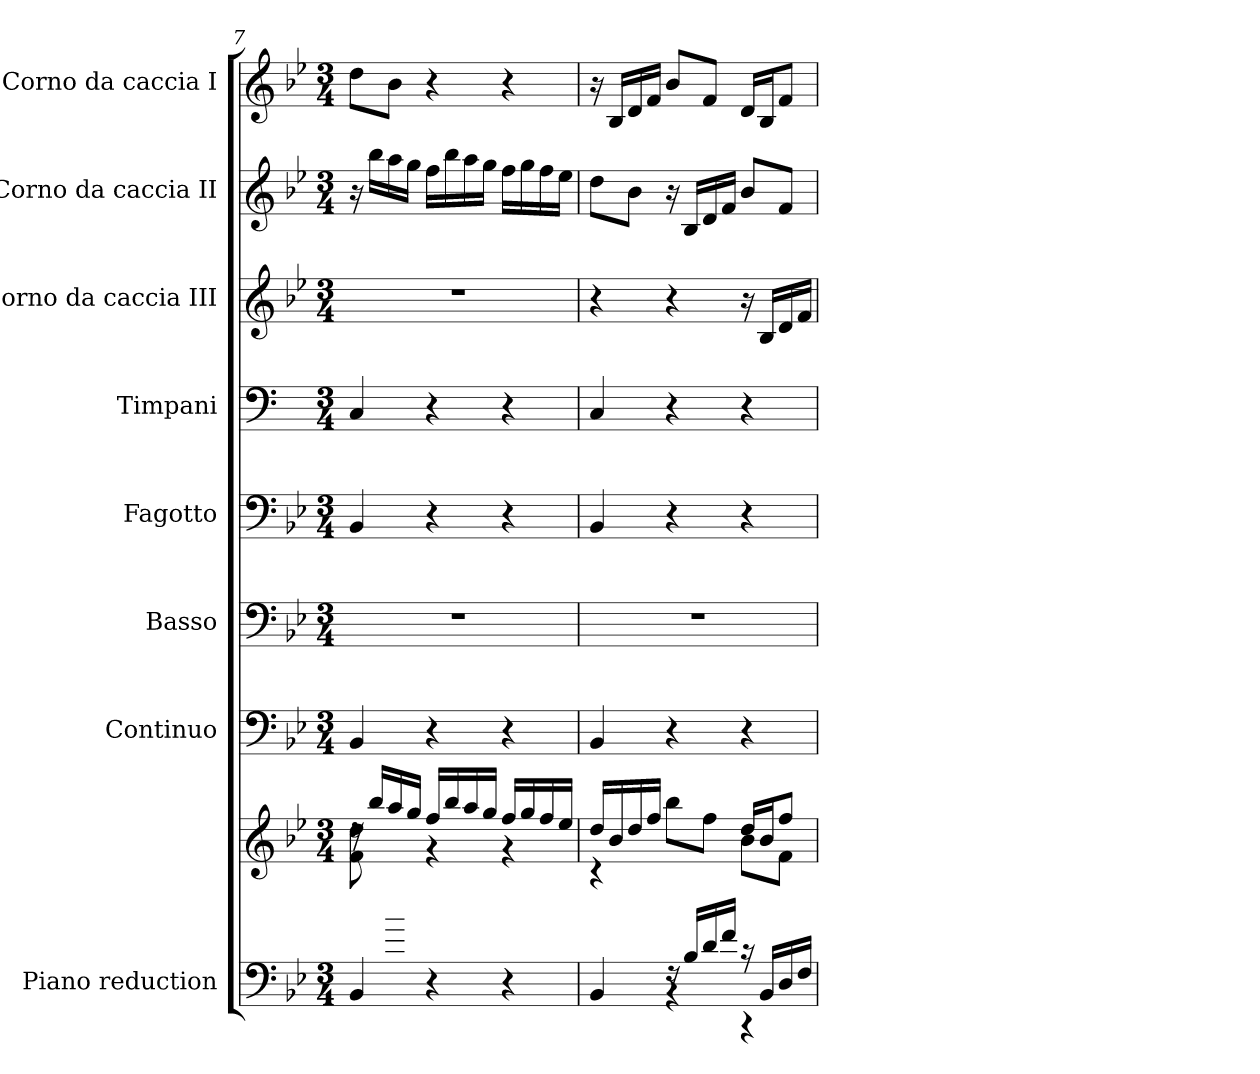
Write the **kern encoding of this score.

**kern	**kern	**kern	**kern	**kern	**kern	**kern	**kern	**kern
*part8	*part8	*part7	*part6	*part5	*part4	*part3	*part2	*part1
*staff9	*staff8	*staff7	*staff6	*staff5	*staff4	*staff3	*staff2	*staff1
*I"Piano reduction	*	*I"Continuo	*I"Basso	*I"Fagotto	*I"Timpani	*I"Corno da caccia III	*I"Corno da caccia II	*I"Corno da caccia I
*I'Pno	*	*	*	*	*I'Timp	*	*	*
*clefF4	*clefG2	*clefF4	*clefF4	*clefF4	*clefF4	*clefG2	*clefG2	*clefG2
*	*	*	*	*	*ITrd1c2	*ITrd8c14	*ITrd8c14	*ITrd8c14
*k[b-e-]	*k[b-e-]	*k[b-e-]	*k[b-e-]	*k[b-e-]	*k[b-e-]	*k[b-e-]	*k[b-e-]	*k[b-e-]
*M3/4	*M3/4	*M3/4	*M3/4	*M3/4	*M3/4	*M3/4	*M3/4	*M3/4
=7	=7	=7	=7	=7	=7	=7	=7	=7
*^	*^	*	*	*	*	*	*	*
8ryy	4BB-/	16rdd	8f\ 8dd\L	4BB-/	2.r	4BB-/	4BB-/	2.r	16r	8d\L
.	.	16bb-/LL	.	.	.	.	.	.	16b-\LL	.
8d/ 8b-/J	.	16aa/	8ryy	.	.	.	.	.	16a\	8B-\J
.	.	16gg/JJ	.	.	.	.	.	.	16g\JJ	.
2ryy	4r	16ff/LL	4r	4r	.	4r	4r	.	16f\LL	4r
.	.	16bb-/	.	.	.	.	.	.	16b-\	.
.	.	16aa/	.	.	.	.	.	.	16a\	.
.	.	16gg/JJ	.	.	.	.	.	.	16g\JJ	.
.	4r	16ff/LL	4r	4r	.	4r	4r	.	16f\LL	4r
.	.	16gg/	.	.	.	.	.	.	16g\	.
.	.	16ff/	.	.	.	.	.	.	16f\	.
.	.	16ee-/JJ	.	.	.	.	.	.	16e-\JJ	.
=8	=8	=8	=8	=8	=8	=8	=8	=8	=8	=8
4BB-/	4ryy	16dd/LL	4r	4BB-/	2.r	4BB-/	4BB-/	4r	8d\L	16r
.	.	16b-/	.	.	.	.	.	.	.	16BB-/LL
.	.	16dd/	.	.	.	.	.	.	8B-\J	16D/
.	.	16ff/JJ	.	.	.	.	.	.	.	16F/JJ
16rF	4r	8bb-\L	4ryy	4r	.	4r	4r	4r	16r	8B-/L
16B-/LL	.	.	.	.	.	.	.	.	16BB-/LL	.
16d/	.	8ff\J	.	.	.	.	.	.	16D/	8F/J
16f/JJ	.	.	.	.	.	.	.	.	16F/JJ	.
16r	4r	16dd/LL	8b-\L	4r	.	4r	4r	16r	8B-/L	16D/LL
16BB-/LL	.	16b-/J	.	.	.	.	.	16BB-/LL	.	16BB-/J
16D/	.	8ff/J	8f\J	.	.	.	.	16D/	8F/J	8F/J
16F/JJ	.	.	.	.	.	.	.	16F/JJ	.	.
*v	*v	*	*	*	*	*	*	*	*	*
*	*v	*v	*	*	*	*	*	*	*
=	=	=	=	=	=	=	=	=
*-	*-	*-	*-	*-	*-	*-	*-	*-
